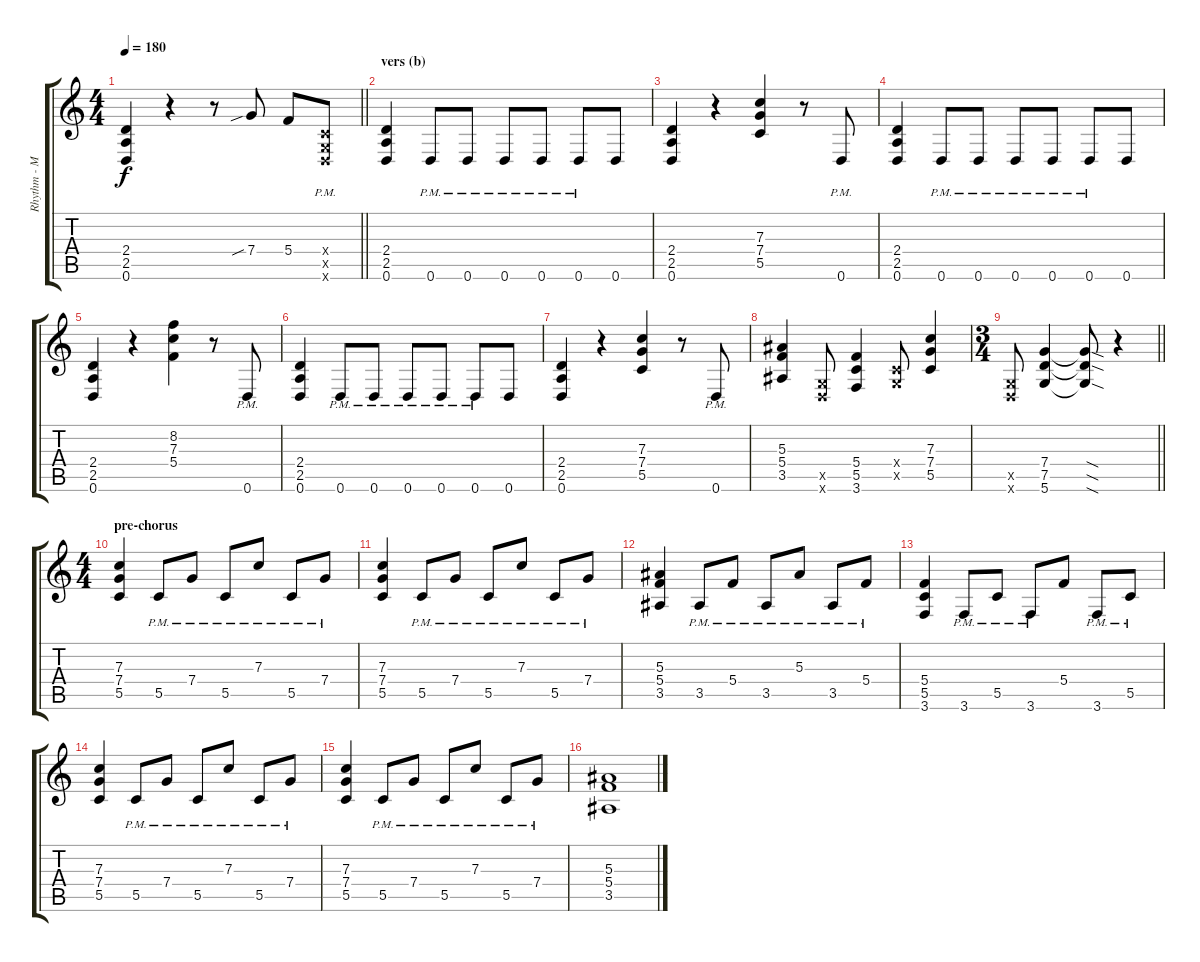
\track ("Rhythm - Martin Sweet" "Rhythm - M") {instrument distortionguitar}
\staff {score tabs}
\tuning (D4 A3 F3 C3 G2 D2) {hide}
\ts (4 4)
\tempo 180
\clef g2
\barLineRight lightlight
\ks c
(2.4 2.5 0.6).4{dy f} r.4 r.8 7.4{sib}.8 5.4.8 (0.4{x} 0.5{x} 0.6{pm x}).8 |
\section ("" "vers (b)")
(2.4 2.5 0.6).4 0.6{pm}.8 0.6{pm}.8 0.6{pm}.8 0.6{pm}.8 0.6{pm}.8 0.6.8 |
(2.4 2.5 0.6).4 r.4 (7.3 7.4 5.5).4 r.8 0.6{pm}.8 |
(2.4 2.5 0.6).4 0.6{pm}.8 0.6{pm}.8 0.6{pm}.8 0.6{pm}.8 0.6{pm}.8 0.6.8 |
(2.4 2.5 0.6).4 r.4 (8.2 7.3 5.4).4 r.8 0.6{pm}.8 |
(2.4 2.5 0.6).4 0.6{pm}.8 0.6{pm}.8 0.6{pm}.8 0.6{pm}.8 0.6{pm}.8 0.6.8 |
(2.4 2.5 0.6).4 r.4 (7.3 7.4 5.5).4 r.8 0.6{pm}.8 |
(5.3 5.4 3.5).4 (0.5{x} 0.6{x}).8 (5.4 5.5 3.6).4 (0.4{x} 0.5{x}).8 (7.3 7.4 5.5).4 |
\ts (3 4)
\barLineRight lightlight
(0.5{x} 0.6{x}).8 (7.4 7.5 5.6).4 (7.4{sod t} 7.5{sod t} 5.6{sod t}).8 r.4 |
\ts (4 4)
\section ("" "pre-chorus")
(7.3 7.4 5.5).4 5.5{pm}.8 7.4{pm}.8 5.5{pm}.8 7.3{pm}.8 5.5{pm}.8 7.4{pm}.8 |
(7.3 7.4 5.5).4 5.5{pm}.8 7.4{pm}.8 5.5{pm}.8 7.3{pm}.8 5.5{pm}.8 7.4{pm}.8 |
(5.3 5.4 3.5).4 3.5{pm}.8 5.4{pm}.8 3.5{pm}.8 5.3{pm}.8 3.5{pm}.8 5.4{pm}.8 |
(5.4 5.5 3.6).4 3.6{pm}.8 5.5{pm}.8 3.6{pm}.8 5.4.8 3.6{pm}.8 5.5{pm}.8 |
(7.3 7.4 5.5).4 5.5{pm}.8 7.4{pm}.8 5.5{pm}.8 7.3{pm}.8 5.5{pm}.8 7.4{pm}.8 |
(7.3 7.4 5.5).4 5.5{pm}.8 7.4{pm}.8 5.5{pm}.8 7.3{pm}.8 5.5{pm}.8 7.4{pm}.8 |
(5.3 5.4 3.5).1
